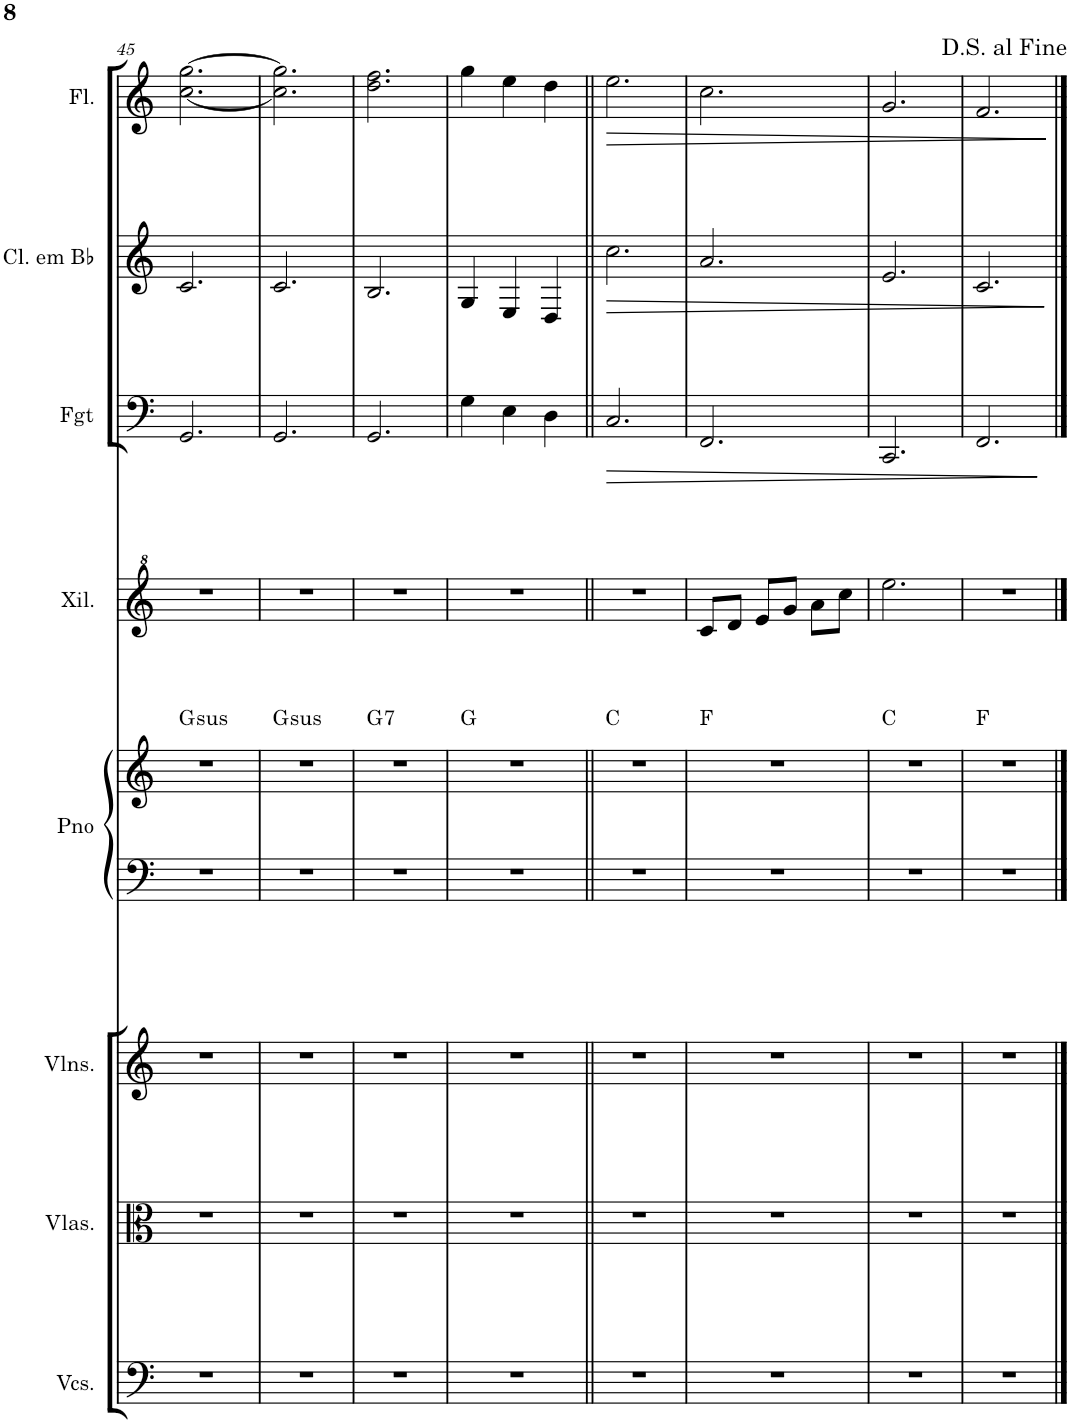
**kern	**kern	**kern	**kern	**kern	**harte	**kern	**kern	**dynam	**kern	**dynam	**kern	**dynam
*part8	*part7	*part6	*part5	*part5	*part5	*part4	*part3	*part3	*part2	*part2	*part1	*part1
*staff9	*staff8	*staff7	*staff6	*staff5	*	*staff4	*staff3	*staff3	*staff2	*staff2	*staff1	*staff1
*I"Violoncelos	*I"Violas	*I"Violinos	*I"Piano	*	*	*I"Xilofone	*I"Fagote	*	*I"Clarinete em Bb	*	*I"Flauta	*
*I'Vcs.	*I'Vlas.	*I'Vlns.	*I'Pno	*	*	*I'Xil.	*I'Fgt	*	*I'Cl. em Bb	*	*I'Fl.	*
!!LO:PB:g=z
*clefF4	*clefC3	*clefG2	*clefF4	*clefG2	*	*clefG^2	*clefF4	*	*clefG2	*	*clefG2	*
*	*	*	*	*	*	*	*	*	*Trd1c2	*	*	*
*k[]	*k[]	*k[]	*k[]	*k[]	*	*k[]	*k[]	*	*k[]	*	*k[]	*
*M3/4	*M3/4	*M3/4	*M3/4	*M3/4	*	*M3/4	*M3/4	*	*M3/4	*	*M3/4	*
=45	=45	=45	=45	=45	=45	=45	=45	=45	=45	=45	=45	=45
!	!	!	!	!	!LO:H:kt=sus	!	!	!	!	!	!	!
2.r	2.r	2.r	2.r	2.r	G:sus4	2.r	2.GG/	.	2.c/	.	[2.cc\ [2.gg\	.
=46	=46	=46	=46	=46	=46	=46	=46	=46	=46	=46	=46	=46
!	!	!	!	!	!LO:H:kt=sus	!	!	!	!	!	!	!
2.r	2.r	2.r	2.r	2.r	G:sus4	2.r	2.GG/	.	2.c/	.	2.cc\] 2.gg\]	.
=47	=47	=47	=47	=47	=47	=47	=47	=47	=47	=47	=47	=47
!	!	!	!	!	!LO:H:kt=7	!	!	!	!	!	!	!
2.r	2.r	2.r	2.r	2.r	G:7	2.r	2.GG/	.	2.B/	.	2.dd\ 2.ff\	.
=48	=48	=48	=48	=48	=48	=48	=48	=48	=48	=48	=48	=48
2.r	2.r	2.r	2.r	2.r	G:maj	2.r	4G\	.	4G/	.	4gg\	.
.	.	.	.	.	.	.	4E\	.	4E/	.	4ee\	.
.	.	.	.	.	.	.	4D\	.	4D/	.	4dd\	.
=49||	=49||	=49||	=49||	=49||	=49||	=49||	=49||	=49||	=49||	=49||	=49||	=49||
!	!	!	!	!	!	!	!	!LO:HP:b	!	!LO:HP:b	!	!LO:HP:b
2.r	2.r	2.r	2.r	2.r	C:maj	2.r	2.C/	>	2.cc\	>	2.ee\	>
=50	=50	=50	=50	=50	=50	=50	=50	=50	=50	=50	=50	=50
2.r	2.r	2.r	2.r	2.r	F:maj	8cc/L	2.FF/	.	2.a/	.	2.cc\	.
.	.	.	.	.	.	8dd/J	.	.	.	.	.	.
.	.	.	.	.	.	8ee/L	.	.	.	.	.	.
.	.	.	.	.	.	8gg/J	.	.	.	.	.	.
.	.	.	.	.	.	8aa\L	.	.	.	.	.	.
.	.	.	.	.	.	8ccc\J	.	.	.	.	.	.
=51	=51	=51	=51	=51	=51	=51	=51	=51	=51	=51	=51	=51
2.r	2.r	2.r	2.r	2.r	C:maj	2.eee\	2.CC/	.	2.e/	.	2.g/	.
=52	=52	=52	=52	=52	=52	=52	=52	=52	=52	=52	=52	=52
2.r	2.r	2.r	2.r	2.r	F:maj	2.r	2.FF/	.	2.c/	.	2.f/	.
.	.	.	.	.	.	.	.	]	.	]	.	]
==	==	==	==	==	==	==	==	==	==	==	==	==
*-	*-	*-	*-	*-	*-	*-	*-	*-	*-	*-	*-	*-
